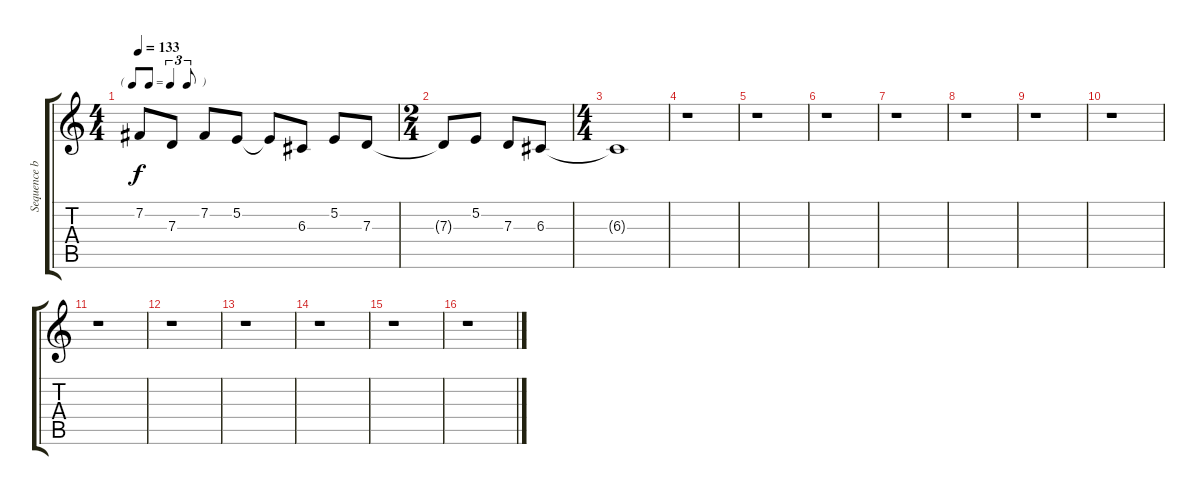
\track ("Sequence by: John Taylor" "Sequence b") {instrument brightacousticpiano}
\staff {score tabs}
\tuning (E4 B3 G3 D3 A2 E2) {hide}
\ts (4 4)
\tf triplet8th
\tempo 133
\clef g2
\ks c
7.2{t}.8{dy f} 7.3.8 7.2.8 5.2.8 5.2{t}.8 6.3.8 5.2.8 7.3.8 |
\ts (2 4)
7.3{t}.8 5.2.8 7.3.8 6.3.8 |
\ts (4 4)
6.3{t}.1 |
r.1 |
r.1 |
r.1 |
r.1 |
r.1 |
r.1 |
r.1 |
r.1 |
r.1 |
r.1 |
r.1 |
r.1 |
r.1
